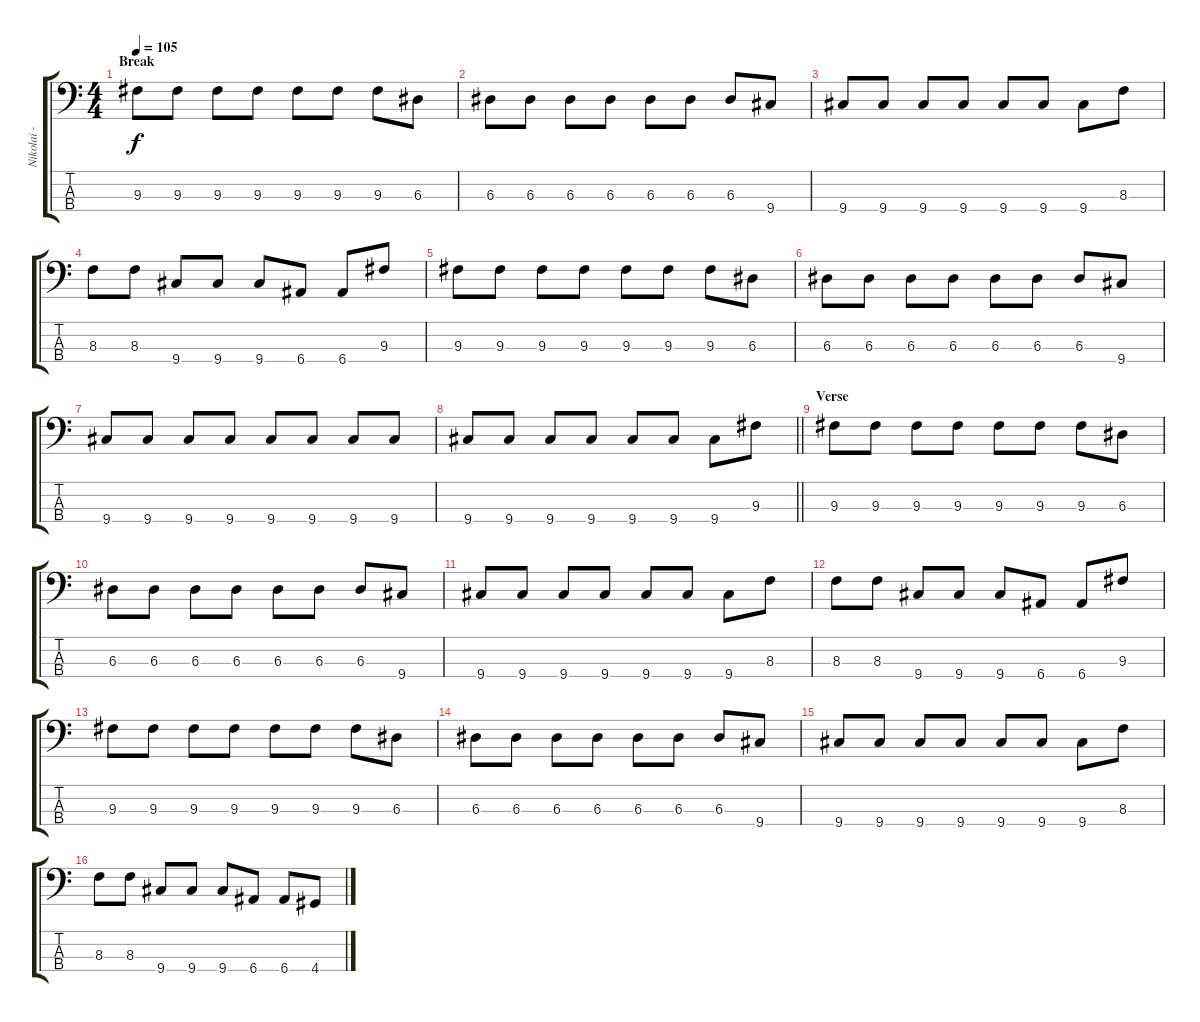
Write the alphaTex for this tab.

\track ("Nikolai - Bass RSE" "Nikolai - ") {instrument electricbassfinger}
\staff {score tabs}
\tuning (G2 D2 A1 E1) {hide}
\ts (4 4)
\section ("" "Break")
\tempo 105
\clef f4
\ks c
9.3.8{dy f} 9.3.8 9.3.8 9.3.8 9.3.8 9.3.8 9.3.8 6.3.8 |
6.3.8 6.3.8 6.3.8 6.3.8 6.3.8 6.3.8 6.3.8 9.4.8 |
9.4.8 9.4.8 9.4.8 9.4.8 9.4.8 9.4.8 9.4.8 8.3.8 |
8.3.8 8.3.8 9.4.8 9.4.8 9.4.8 6.4.8 6.4.8 9.3.8 |
9.3.8 9.3.8 9.3.8 9.3.8 9.3.8 9.3.8 9.3.8 6.3.8 |
6.3.8 6.3.8 6.3.8 6.3.8 6.3.8 6.3.8 6.3.8 9.4.8 |
9.4.8 9.4.8 9.4.8 9.4.8 9.4.8 9.4.8 9.4.8 9.4.8 |
\barLineRight lightlight
9.4.8 9.4.8 9.4.8 9.4.8 9.4.8 9.4.8 9.4.8 9.3.8 |
\section ("" "Verse")
9.3.8 9.3.8 9.3.8 9.3.8 9.3.8 9.3.8 9.3.8 6.3.8 |
6.3.8 6.3.8 6.3.8 6.3.8 6.3.8 6.3.8 6.3.8 9.4.8 |
9.4.8 9.4.8 9.4.8 9.4.8 9.4.8 9.4.8 9.4.8 8.3.8 |
8.3.8 8.3.8 9.4.8 9.4.8 9.4.8 6.4.8 6.4.8 9.3.8 |
9.3.8 9.3.8 9.3.8 9.3.8 9.3.8 9.3.8 9.3.8 6.3.8 |
6.3.8 6.3.8 6.3.8 6.3.8 6.3.8 6.3.8 6.3.8 9.4.8 |
9.4.8 9.4.8 9.4.8 9.4.8 9.4.8 9.4.8 9.4.8 8.3.8 |
8.3.8 8.3.8 9.4.8 9.4.8 9.4.8 6.4.8 6.4.8 4.4.8
